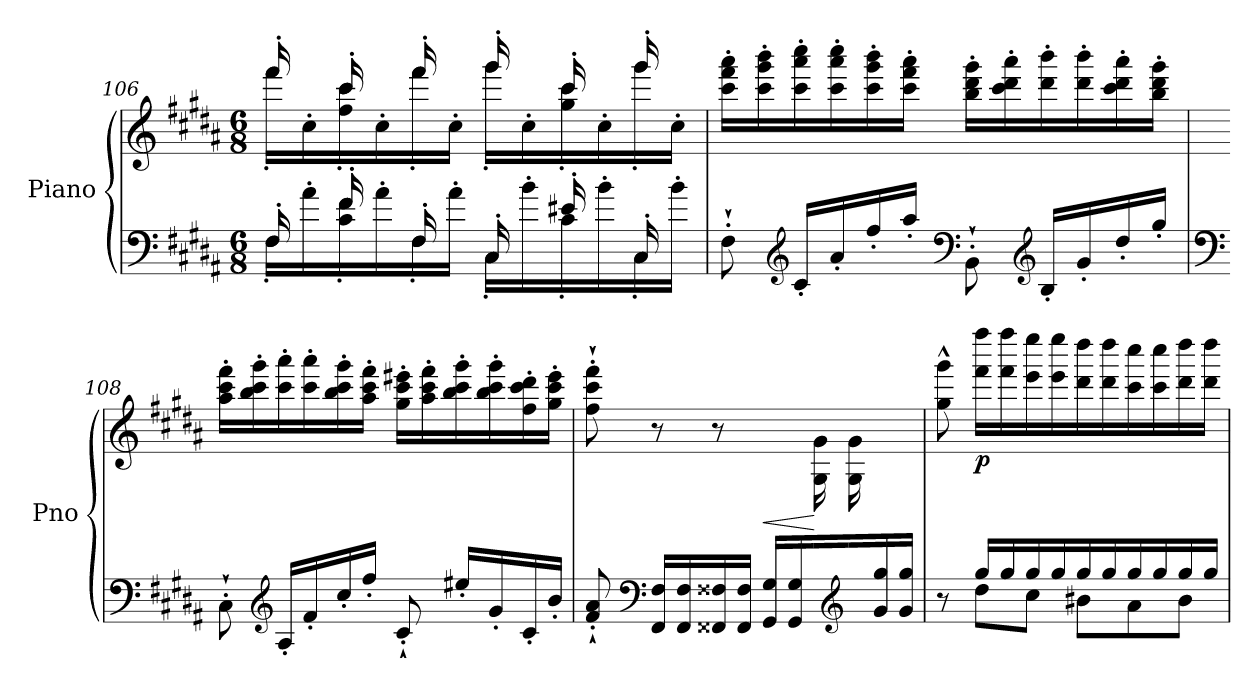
**kern	**kern	**dynam
*part1	*part1	*part1
*staff2	*staff1	*staff1/2
*I"Piano	*	*
*I'Pno	*	*
!!LO:LB:g=z
*clefF4	*clefG2	*
*k[f#c#g#d#a#]	*k[f#c#g#d#a#]	*
*B:	*B:	*
*M6/8	*M6/8	*
=106	=106	=106
*^	*^	*
16F#'/	16F#'\LL	16fff#'/	16fff#'\LL	.
16ryy	16a#'\	16rffyy	16cc#'\	.
16f#'/	16c#\' 16f#\'	16ccc#'/	16ff#\' 16ccc#\'	.
16ryy	16a#'\	16rffyy	16cc#'\	.
16F#'/	16F#'\	16fff#'/	16fff#'\	.
16ryy	16a#'\JJ	16rffyy	16cc#'\JJ	.
16C#'/	16C#'\LL	16ggg#'/	16ggg#'\LL	.
16ryy	16b'\	16rffyy	16cc#'\	.
16e#X'/	16c#'\	16ccc#'/	16gg#\' 16ccc#\'	.
16ryy	16b'\	16rffyy	16cc#'\	.
16C#'/	16C#'\	16ggg#'/	16ggg#'\	.
16ryy	16b'\JJ	16rffyy	16cc#'\JJ	.
*v	*v	*	*	*
*	*v	*v	*
=107	=107	=107
8F#`'\	16ccc#\' 16fff#\' 16aaa#\'LL	.
.	16ccc#\' 16ggg#\' 16bbb\'	.
*clefG2	*	*
16c#'/LL	16ccc#\' 16aaa#\' 16cccc#\'	.
16a#'/	16ccc#\' 16aaa#\' 16cccc#\'	.
16ff#'/	16ccc#\' 16ggg#\' 16bbb\'	.
16aa#'/JJ	16ccc#\' 16fff#\' 16aaa#\'JJ	.
*clefF4	*	*
8BB`'\	16bb\' 16ddd#\' 16ggg#\'LL	.
.	16ccc#\' 16ddd#\' 16aaa#\'	.
*clefG2	*	*
16B'/LL	16ddd#\' 16bbb\'	.
16g#'/	16ddd#\' 16bbb\'	.
16dd#'/	16ccc#\' 16ddd#\' 16aaa#\'	.
16gg#'/JJ	16bb\' 16ddd#\' 16ggg#\'JJ	.
!!LO:LB:g=z
=108	=108	=108
*clefF4	*	*
8C#`'\	16aa#\' 16ccc#\' 16fff#\'LL	.
.	16bb\' 16ccc#\' 16ggg#\'	.
*clefG2	*	*
16A#'/LL	16ccc#\' 16aaa#\'	.
16f#'/	16ccc#\' 16aaa#\'	.
16cc#'/	16bb\' 16ccc#\' 16ggg#\'	.
16ff#'/JJ	16aa#\' 16ccc#\' 16fff#\'JJ	.
8c#`'/	16gg#\' 16ccc#\' 16eee#X\'LL	.
.	16aa#\' 16ccc#\' 16fff#\'	.
16ee#X'/LL	16bb\' 16ccc#\' 16ggg#\'	.
16g#'/	16bb\' 16ccc#\' 16ggg#\'	.
16c#'/	16ff#\' 16ccc#\' 16ddd#\'	.
16b'/JJ	16gg#\' 16ccc#\' 16eee#\'JJ	.
!!LO:LB:g=z
=109	=109	=109
*	*^	*
8f#/`' 8a#/`'	8ff#\`' 8ccc#\`' 8fff#\`'	2ryy	.
*clefF4	*	*	*
16FF#/ 16F#/LL	8r	.	.
16FF#/ 16F#/	.	.	.
16FF##X/ 16F##X/	8r	.	.
16FF##/ 16F##/JJ	.	.	.
!	!	!	!LO:HP:b
16GG#/ 16G#/LL	8ryy	.	<
16GG#/ 16G#/	.	.	.
16ryy	4ryy	16G#\ 16g#\	[
*clefG2	*	*	*
16ryy	.	16G#\ 16g#\	.
16g#/ 16gg#/	.	8ryy	.
16g#/ 16gg#/JJ	.	.	.
*	*v	*v	*
=110	=110	=110
*^	*	*
8r	8ryy	8gg#\^^ 8ggg#\^^	.
!	!	!	!LO:DY:b
16gg#/LL	8dd#\L	16fff#\ 16ffff#\LL	p
16gg#/	.	16fff#\ 16ffff#\	.
16gg#/	8cc#\J	16eee\ 16eeee\	.
16gg#/	.	16eee\ 16eeee\	.
16gg#/	8b#X\L	16ddd#\ 16dddd#\	.
16gg#/	.	16ddd#\ 16dddd#\	.
16gg#/	8a#\	16ccc#\ 16cccc#\	.
16gg#/	.	16ccc#\ 16cccc#\	.
16gg#/	8b#\J	16ddd#\ 16dddd#\	.
16gg#/JJ	.	16ddd#\ 16dddd#\JJ	.
*v	*v	*	*
=	=	=
*-	*-	*-
